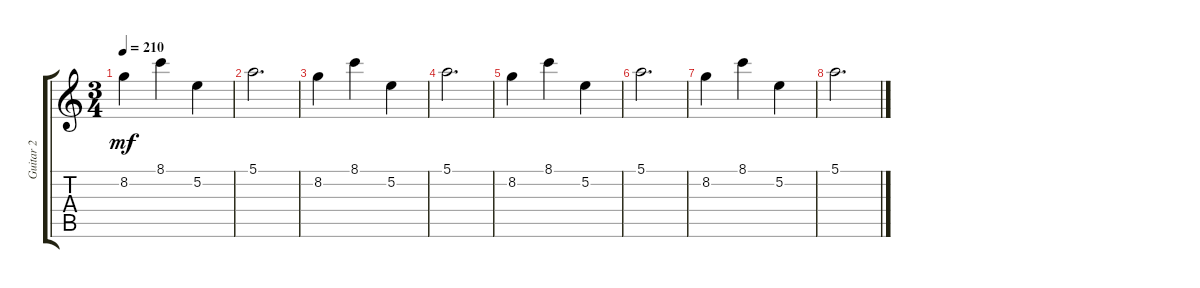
\track ("Guitar 2" "Guitar 2") {instrument electricguitarclean}
\staff {score tabs}
\tuning (E4 B3 G3 D3 A2 E2) {hide}
\ts (3 4)
\tempo 210
\clef g2
\ks c
8.2.4{dy mf} 8.1.4 5.2.4 |
5.1.2{d} |
8.2.4 8.1.4 5.2.4 |
5.1.2{d} |
8.2.4 8.1.4 5.2.4 |
5.1.2{d} |
8.2.4 8.1.4 5.2.4 |
5.1.2{d}
